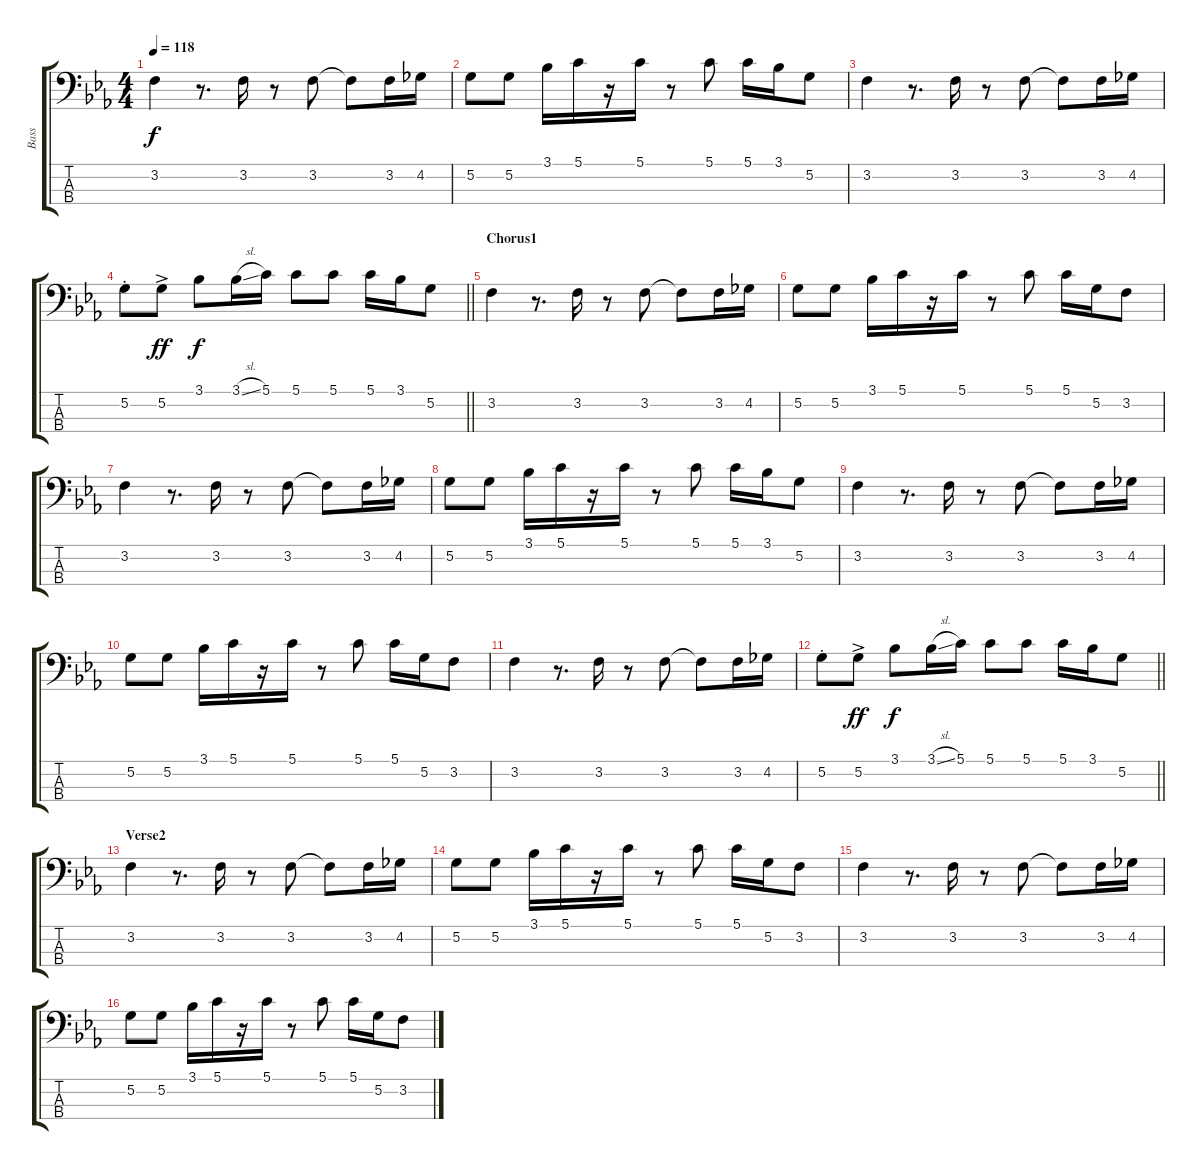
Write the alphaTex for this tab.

\track ("Bass" "Bass") {instrument electricbassfinger}
\staff {score tabs}
\tuning (G2 D2 A1 E1) {hide}
\ts (4 4)
\tempo 118
\clef f4
\ks cminor
3.2.4{dy f} r.8{d} 3.2.16 r.8 3.2.8 3.2{t}.8 3.2.16 4.2.16 |
5.2.8 5.2.8 3.1.16 5.1.16 r.16 5.1.16 r.8 5.1.8 5.1.16 3.1.16 5.2.8 |
3.2.4 r.8{d} 3.2.16 r.8 3.2.8 3.2{t}.8 3.2.16 4.2.16 |
\barLineRight lightlight
5.2{st}.8 5.2{ac}.8{dy ff} 3.1.8{dy f} 3.1{sl}.16 5.1.16 5.1.8 5.1.8 5.1.16 3.1.16 5.2.8 |
\section ("" "Chorus1")
3.2.4 r.8{d} 3.2.16 r.8 3.2.8 3.2{t}.8 3.2.16 4.2.16 |
5.2.8 5.2.8 3.1.16 5.1.16 r.16 5.1.16 r.8 5.1.8 5.1.16 5.2.16 3.2.8 |
3.2.4 r.8{d} 3.2.16 r.8 3.2.8 3.2{t}.8 3.2.16 4.2.16 |
5.2.8 5.2.8 3.1.16 5.1.16 r.16 5.1.16 r.8 5.1.8 5.1.16 3.1.16 5.2.8 |
3.2.4 r.8{d} 3.2.16 r.8 3.2.8 3.2{t}.8 3.2.16 4.2.16 |
5.2.8 5.2.8 3.1.16 5.1.16 r.16 5.1.16 r.8 5.1.8 5.1.16 5.2.16 3.2.8 |
3.2.4 r.8{d} 3.2.16 r.8 3.2.8 3.2{t}.8 3.2.16 4.2.16 |
\barLineRight lightlight
5.2{st}.8 5.2{ac}.8{dy ff} 3.1.8{dy f} 3.1{sl}.16 5.1.16 5.1.8 5.1.8 5.1.16 3.1.16 5.2.8 |
\section ("" "Verse2")
3.2.4 r.8{d} 3.2.16 r.8 3.2.8 3.2{t}.8 3.2.16 4.2.16 |
5.2.8 5.2.8 3.1.16 5.1.16 r.16 5.1.16 r.8 5.1.8 5.1.16 5.2.16 3.2.8 |
3.2.4 r.8{d} 3.2.16 r.8 3.2.8 3.2{t}.8 3.2.16 4.2.16 |
5.2.8 5.2.8 3.1.16 5.1.16 r.16 5.1.16 r.8 5.1.8 5.1.16 5.2.16 3.2.8
